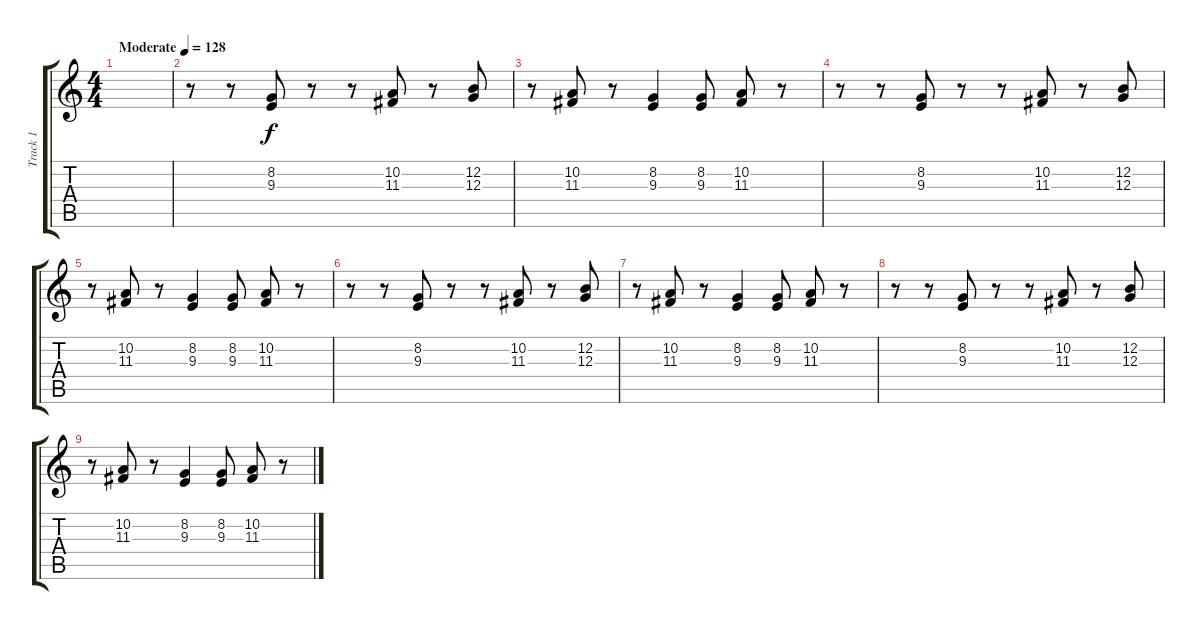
\track ("Track 1" "Track 1") {instrument altosax}
\staff {score tabs}
\tuning (E4 B3 G3 D3 A2 E2) {hide}
\ts (4 4)
\tempo (128 "Moderate")
\clef g2
\ks c
|
r.8 r.8 (8.2 9.3).8 r.8 r.8 (10.2 11.3).8 r.8 (12.2 12.3).8 |
r.8 (10.2 11.3).8 r.8 (8.2 9.3).4 (8.2 9.3).8 (10.2 11.3).8 r.8 |
r.8 r.8 (8.2 9.3).8 r.8 r.8 (10.2 11.3).8 r.8 (12.2 12.3).8 |
r.8 (10.2 11.3).8 r.8 (8.2 9.3).4 (8.2 9.3).8 (10.2 11.3).8 r.8 |
r.8 r.8 (8.2 9.3).8 r.8 r.8 (10.2 11.3).8 r.8 (12.2 12.3).8 |
r.8 (10.2 11.3).8 r.8 (8.2 9.3).4 (8.2 9.3).8 (10.2 11.3).8 r.8 |
r.8 r.8 (8.2 9.3).8 r.8 r.8 (10.2 11.3).8 r.8 (12.2 12.3).8 |
r.8 (10.2 11.3).8 r.8 (8.2 9.3).4 (8.2 9.3).8 (10.2 11.3).8 r.8
